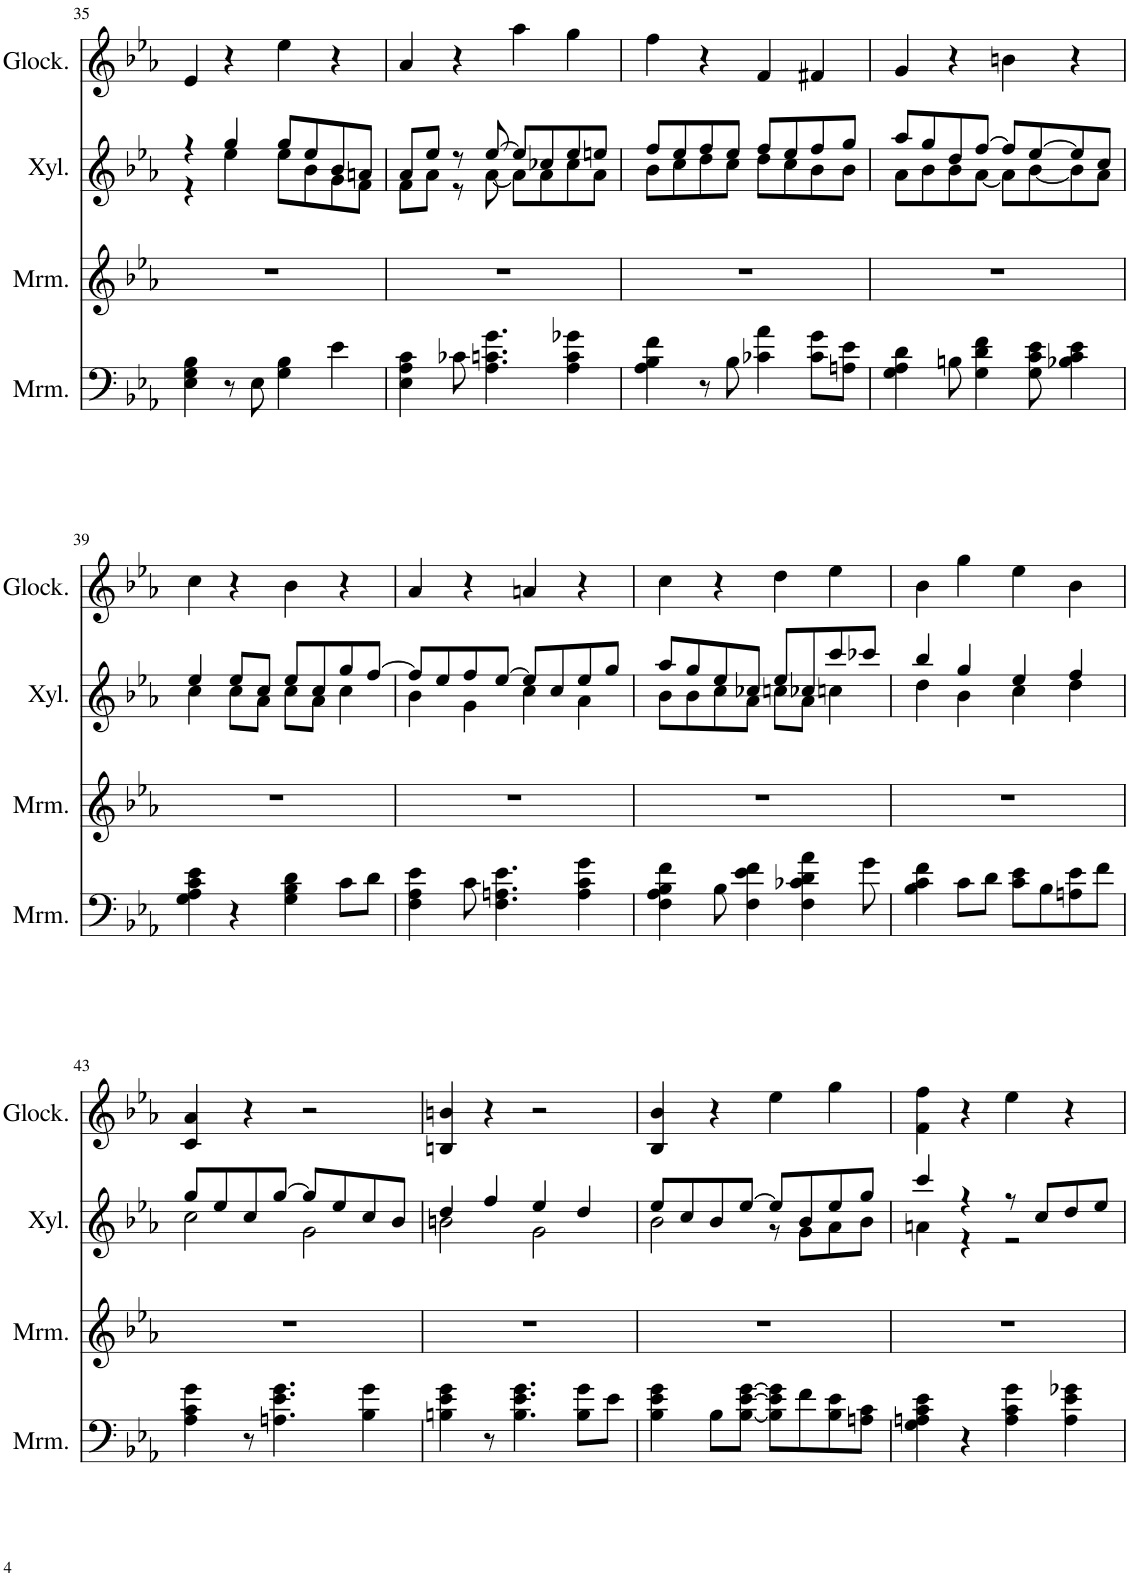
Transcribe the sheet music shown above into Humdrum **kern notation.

**kern	**kern	**kern	**kern
*part4	*part3	*part2	*part1
*staff4	*staff3	*staff2	*staff1
*I"马林巴琴	*I"马林巴琴	*I"木琴	*I"钟琴
!!LO:PB:g=z
*clefF4	*clefG2	*clefG2	*clefG2
*	*	*Trd-7c-12	*Trd-14c-24
*k[b-e-a-]	*k[b-e-a-]	*k[b-e-a-]	*k[b-e-a-]
*M4/4	*M4/4	*M4/4	*M4/4
=35	=35	=35	=35
*	*	*^	*
4E-\ 4G\ 4B-\	1r	4r	4r	4e-/
8r	.	4gg/	4ee-\	4r
8E-\	.	.	.	.
4G\ 4B-\	.	8gg/L	8ee-\L	4ee-\
.	.	8ee-/	8b-\	.
4e-\	.	8b-/	8g\	4r
.	.	8an/J	8f\J	.
=36	=36	=36	=36	=36
4E-\ 4A-\ 4c\	1r	8a-/L	8f\L	4a-/
.	.	8ee-/J	8a-\J	.
8c-X\	.	8r	8r	4r
4.A-\ 4.cn\ 4.g\	.	[8ee-/	[8a-\	.
.	.	8ee-/L]	8a-\L]	4aa-\
.	.	8cc-X/	8a-\	.
4A-\ 4c\ 4g-X\	.	8ee-/	8cc-\	4gg\
.	.	8een/J	8a-\J	.
=37	=37	=37	=37	=37
4A-\ 4B-\ 4f\	1r	8ff/L	8b-\L	4ff\
.	.	8ee-/	8cc\	.
8r	.	8ff/	8dd\	4r
8B-\	.	8ee-/J	8cc\J	.
4c-X\ 4a-\	.	8ff/L	8dd\L	4f/
.	.	8ee-/	8cc\	.
8c-\ 8g\L	.	8ff/	8b-\	4f#X/
8An\ 8e-\J	.	8gg/J	8b-\J	.
=38	=38	=38	=38	=38
4G\ 4A-\ 4d\	1r	8aa-/L	8a-\L	4g/
.	.	8gg/	8b-\	.
8Bn\	.	8dd/	8b-\	4r
4G\ 4d\ 4f\	.	[8ff/J	[8a-\J	.
.	.	8ff/L]	8a-\L]	4bn\
8G\ 8c\ 8e-\	.	[8ee-/	[8b-\	.
4B-X\ 4c\ 4e-\	.	8ee-/]	8b-\]	4r
.	.	8cc/J	8a-\J	.
!!LO:LB:g=z
=39	=39	=39	=39	=39
*k[b-e-a-]	*k[b-e-a-]	*k[b-e-a-]	*	*k[b-e-a-]
4G\ 4A-\ 4c\ 4e-\	1r	4ee-/	4cc\	4cc\
4r	.	8ee-/L	8cc\L	4r
.	.	8cc/J	8a-\J	.
4G\ 4B-\ 4d\	.	8ee-/L	8cc\L	4b-\
.	.	8cc/	8a-\J	.
8c\L	.	8gg/	4cc\	4r
8d\J	.	[8ff/J	.	.
=40	=40	=40	=40	=40
4F\ 4A-\ 4e-\	1r	8ff/L]	4b-\	4a-/
.	.	8ee-/	.	.
8c\	.	8ff/	4g\	4r
4.F\ 4.An\ 4.e-\	.	[8ee-/J	.	.
.	.	8ee-/L]	4cc\	4an/
.	.	8cc/	.	.
4A\ 4c\ 4g\	.	8ee-/	4a-\	4r
.	.	8gg/J	.	.
=41	=41	=41	=41	=41
4F\ 4A-\ 4B-\ 4f\	1r	8aa-/L	8b-\L	4cc\
.	.	8gg/	8b-\	.
8B-\	.	8ee-/	8cc\	4r
4F\ 4e-\ 4f\	.	8cc-X/J	8a-\J	.
.	.	8ee-/L	8ccn\L	4dd\
4F\ 4c-X\ 4d\ 4a-\	.	8cc-X/	8a-\J	.
.	.	8ccc/	4ccn\	4ee-\
8g\	.	8ccc-X/J	.	.
=42	=42	=42	=42	=42
4B-\ 4c\ 4f\	1r	4bb-/	4dd\	4b-\
8c\L	.	4gg/	4b-\	4gg\
8d\J	.	.	.	.
8c\ 8e-\L	.	4ee-/	4cc\	4ee-\
8B-\	.	.	.	.
8An\ 8e-\	.	4ff/	4dd\	4b-\
8f\J	.	.	.	.
!!LO:LB:g=z
=43	=43	=43	=43	=43
*k[b-e-a-]	*k[b-e-a-]	*k[b-e-a-]	*	*k[b-e-a-]
4A-\ 4c\ 4g\	1r	8gg/L	2cc\	4c/ 4a-/
.	.	8ee-/	.	.
8r	.	8cc/	.	4r
4.An\ 4.e-\ 4.g\	.	[8gg/J	.	.
.	.	8gg/L]	2g\	2r
.	.	8ee-/	.	.
4B-\ 4g\	.	8cc/	.	.
.	.	8b-/J	.	.
=44	=44	=44	=44	=44
4Bn\ 4e-\ 4g\	1r	4dd/	2bn\	4Bn/ 4bn/
8r	.	4ff/	.	4r
4.B\ 4.e-\ 4.g\	.	.	.	.
.	.	4ee-/	2g\	2r
8B\ 8g\L	.	4dd/	.	.
8e-\J	.	.	.	.
=45	=45	=45	=45	=45
4B-\ 4e-\ 4g\	1r	8ee-/L	2b-\	4B-/ 4b-/
.	.	8cc/	.	.
8B-\L	.	8b-/	.	4r
[8B-\ [8e-\ [8g\J	.	[8ee-/J	.	.
8B-\] 8e-\] 8g\]L	.	8ee-/L]	8r	4ee-\
8f\	.	8b-/	8g\L	.
8B-\ 8e-\	.	8ee-/	8a-\	4gg\
8An\ 8c\J	.	8gg/J	8b-\J	.
=46	=46	=46	=46	=46
4G\ 4An\ 4c\ 4e-\	1r	4ccc/	4an\	4f\ 4ff\
4r	.	4r	4r	4r
4A\ 4c\ 4g\	.	8r	2r	4ee-\
.	.	8cc/L	.	.
4A\ 4e-\ 4g-X\	.	8dd/	.	4r
.	.	8ee-/J	.	.
*	*	*v	*v	*
=	=	=	=
*-	*-	*-	*-
